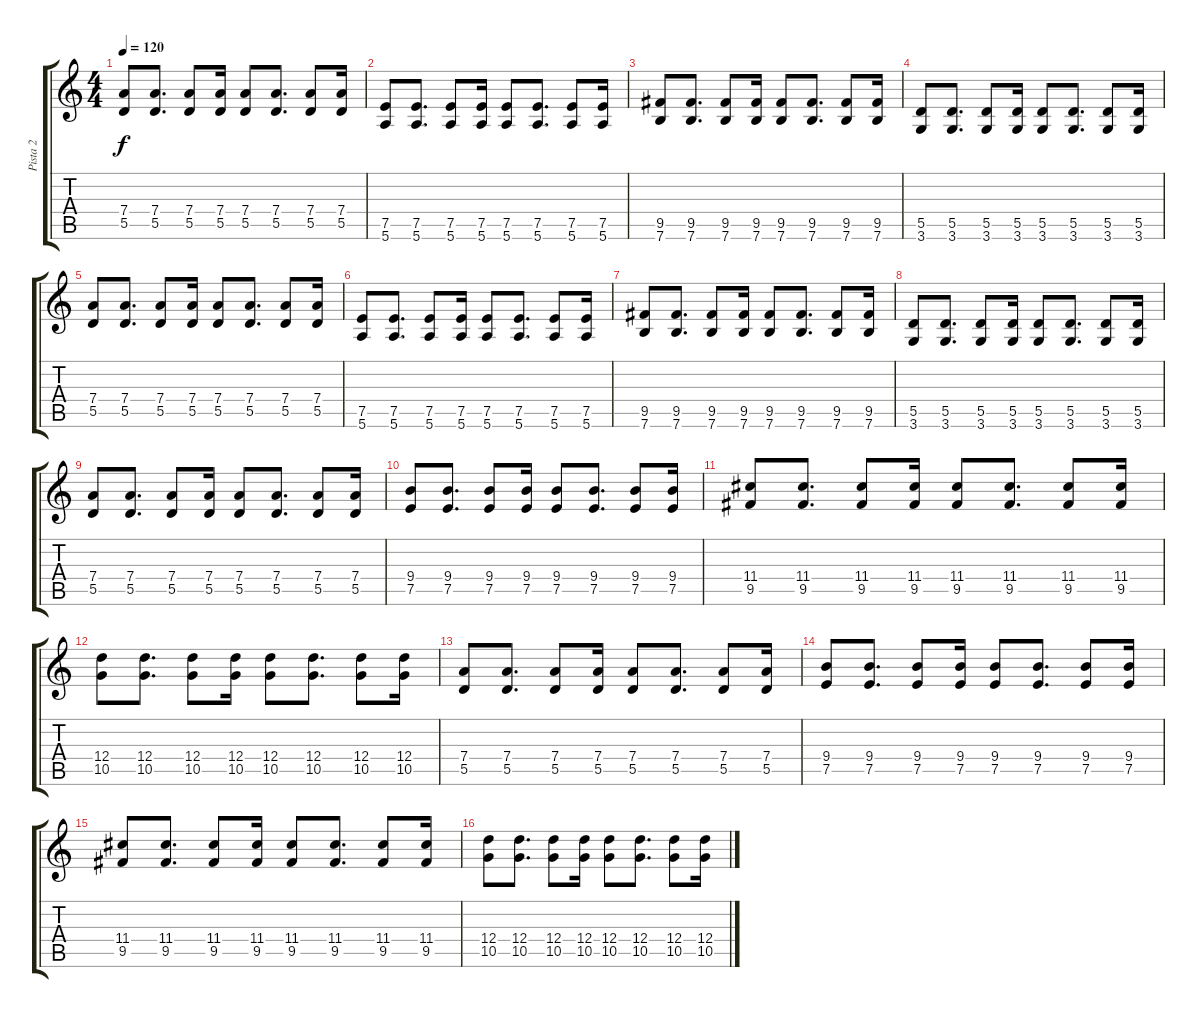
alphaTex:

\track ("Pista 2" "Pista 2") {instrument distortionguitar}
\staff {score tabs}
\tuning (E4 B3 G3 D3 A2 E2) {hide}
\ts (4 4)
\tempo 120
\clef g2
\ks c
(7.4 5.5).8{dy f} (7.4 5.5).8{d} (7.4 5.5).8 (7.4 5.5).16 (7.4 5.5).8 (7.4 5.5).8{d} (7.4 5.5).8 (7.4 5.5).16 |
(7.5 5.6).8 (7.5 5.6).8{d} (7.5 5.6).8 (7.5 5.6).16 (7.5 5.6).8 (7.5 5.6).8{d} (7.5 5.6).8 (7.5 5.6).16 |
(9.5 7.6).8 (9.5 7.6).8{d} (9.5 7.6).8 (9.5 7.6).16 (9.5 7.6).8 (9.5 7.6).8{d} (9.5 7.6).8 (9.5 7.6).16 |
(5.5 3.6).8 (5.5 3.6).8{d} (5.5 3.6).8 (5.5 3.6).16 (5.5 3.6).8 (5.5 3.6).8{d} (5.5 3.6).8 (5.5 3.6).16 |
(7.4 5.5).8 (7.4 5.5).8{d} (7.4 5.5).8 (7.4 5.5).16 (7.4 5.5).8 (7.4 5.5).8{d} (7.4 5.5).8 (7.4 5.5).16 |
(7.5 5.6).8 (7.5 5.6).8{d} (7.5 5.6).8 (7.5 5.6).16 (7.5 5.6).8 (7.5 5.6).8{d} (7.5 5.6).8 (7.5 5.6).16 |
(9.5 7.6).8 (9.5 7.6).8{d} (9.5 7.6).8 (9.5 7.6).16 (9.5 7.6).8 (9.5 7.6).8{d} (9.5 7.6).8 (9.5 7.6).16 |
(5.5 3.6).8 (5.5 3.6).8{d} (5.5 3.6).8 (5.5 3.6).16 (5.5 3.6).8 (5.5 3.6).8{d} (5.5 3.6).8 (5.5 3.6).16 |
(7.4 5.5).8 (7.4 5.5).8{d} (7.4 5.5).8 (7.4 5.5).16 (7.4 5.5).8 (7.4 5.5).8{d} (7.4 5.5).8 (7.4 5.5).16 |
(9.4 7.5).8 (9.4 7.5).8{d} (9.4 7.5).8 (9.4 7.5).16 (9.4 7.5).8 (9.4 7.5).8{d} (9.4 7.5).8 (9.4 7.5).16 |
(11.4 9.5).8 (11.4 9.5).8{d} (11.4 9.5).8 (11.4 9.5).16 (11.4 9.5).8 (11.4 9.5).8{d} (11.4 9.5).8 (11.4 9.5).16 |
(12.4 10.5).8 (12.4 10.5).8{d} (12.4 10.5).8 (12.4 10.5).16 (12.4 10.5).8 (12.4 10.5).8{d} (12.4 10.5).8 (12.4 10.5).16 |
(7.4 5.5).8 (7.4 5.5).8{d} (7.4 5.5).8 (7.4 5.5).16 (7.4 5.5).8 (7.4 5.5).8{d} (7.4 5.5).8 (7.4 5.5).16 |
(9.4 7.5).8 (9.4 7.5).8{d} (9.4 7.5).8 (9.4 7.5).16 (9.4 7.5).8 (9.4 7.5).8{d} (9.4 7.5).8 (9.4 7.5).16 |
(11.4 9.5).8 (11.4 9.5).8{d} (11.4 9.5).8 (11.4 9.5).16 (11.4 9.5).8 (11.4 9.5).8{d} (11.4 9.5).8 (11.4 9.5).16 |
(12.4 10.5).8 (12.4 10.5).8{d} (12.4 10.5).8 (12.4 10.5).16 (12.4 10.5).8 (12.4 10.5).8{d} (12.4 10.5).8 (12.4 10.5).16
